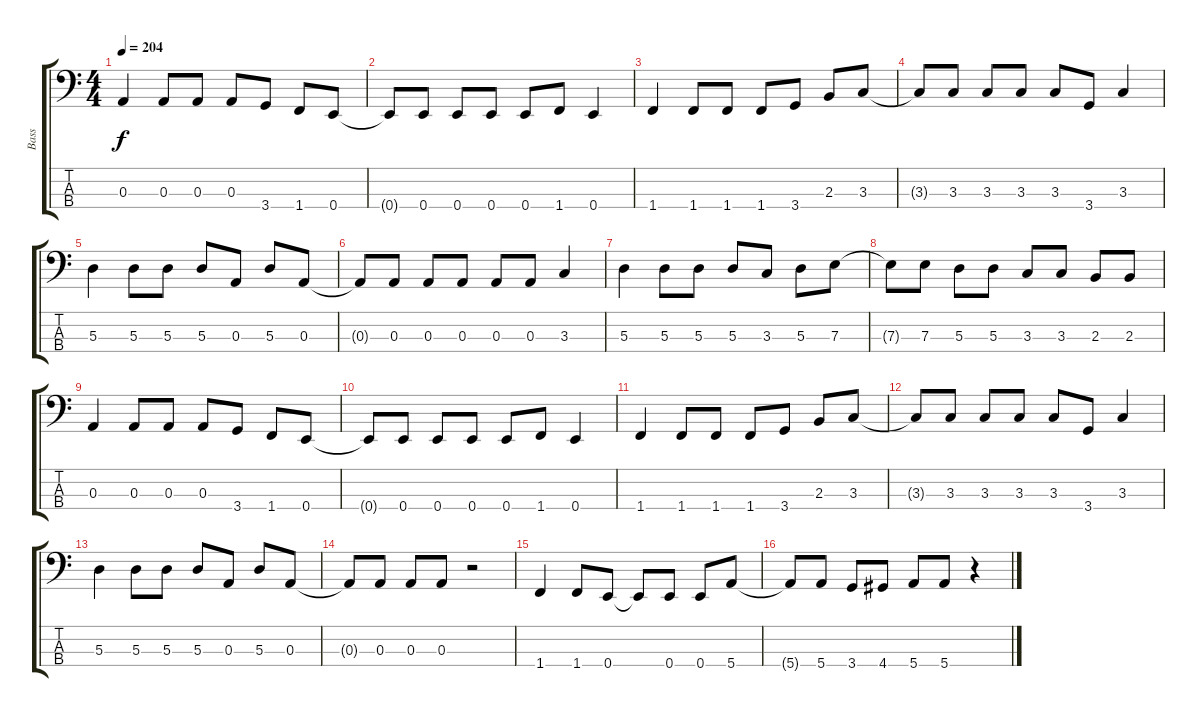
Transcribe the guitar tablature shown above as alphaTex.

\track ("Bass" "Bass") {instrument electricbasspick}
\staff {score tabs}
\tuning (G2 D2 A1 E1) {hide}
\ts (4 4)
\tempo 204
\clef f4
\ks c
0.3.4{dy f instrument electricbasspick} 0.3.8 0.3.8 0.3.8 3.4.8 1.4.8 0.4.8 |
0.4{t}.8 0.4.8 0.4.8 0.4.8 0.4.8 1.4.8 0.4.4 |
1.4.4 1.4.8 1.4.8 1.4.8 3.4.8 2.3.8 3.3.8 |
3.3{t}.8 3.3.8 3.3.8 3.3.8 3.3.8 3.4.8 3.3.4 |
5.3.4 5.3.8 5.3.8 5.3.8 0.3.8 5.3.8 0.3.8 |
0.3{t}.8 0.3.8 0.3.8 0.3.8 0.3.8 0.3.8 3.3.4 |
5.3.4 5.3.8 5.3.8 5.3.8 3.3.8 5.3.8 7.3.8 |
7.3{t}.8 7.3.8 5.3.8 5.3.8 3.3.8 3.3.8 2.3.8 2.3.8 |
0.3.4 0.3.8 0.3.8 0.3.8 3.4.8 1.4.8 0.4.8 |
0.4{t}.8 0.4.8 0.4.8 0.4.8 0.4.8 1.4.8 0.4.4 |
1.4.4 1.4.8 1.4.8 1.4.8 3.4.8 2.3.8 3.3.8 |
3.3{t}.8 3.3.8 3.3.8 3.3.8 3.3.8 3.4.8 3.3.4 |
5.3.4 5.3.8 5.3.8 5.3.8 0.3.8 5.3.8 0.3.8 |
0.3{t}.8 0.3.8 0.3.8 0.3.8 r.2 |
1.4.4 1.4.8 0.4.8 0.4{t}.8 0.4.8 0.4.8 5.4.8 |
5.4{t}.8 5.4.8 3.4.8 4.4.8 5.4.8 5.4.8 r.4
